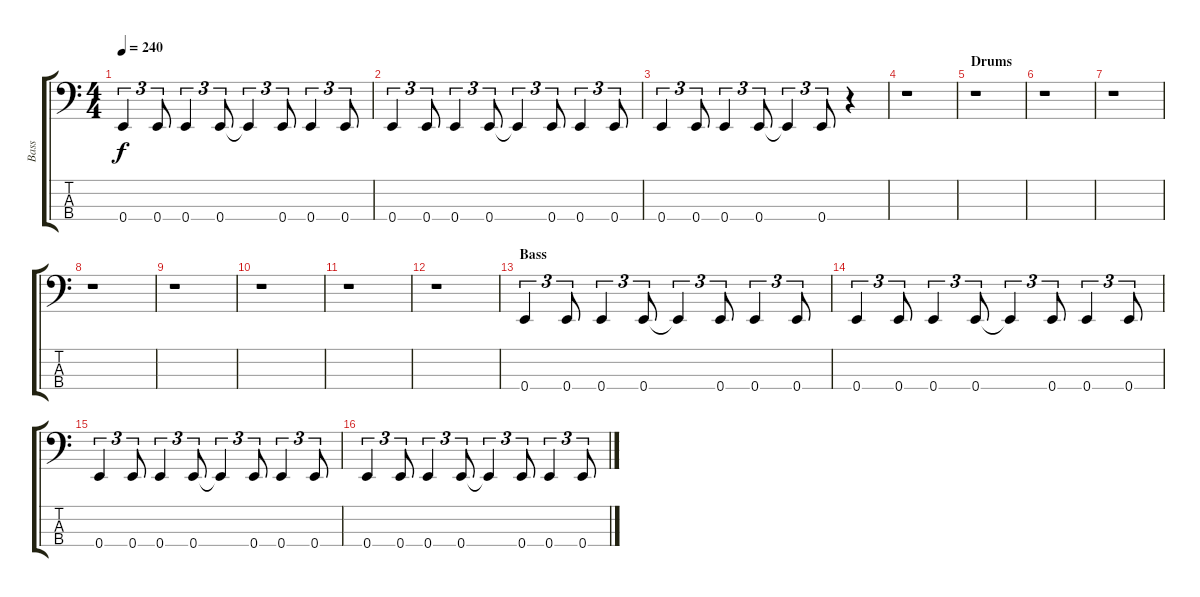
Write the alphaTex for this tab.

\track ("Bass" "Bass") {instrument electricbassfinger}
\staff {score tabs}
\tuning (G2 D2 A1 E1) {hide}
\ts (4 4)
\tempo 240
\clef f4
\ks c
0.4.4{tu (3 2) dy f} 0.4.8{tu (3 2)} 0.4.4{tu (3 2)} 0.4.8{tu (3 2)} 0.4{t}.4{tu (3 2)} 0.4.8{tu (3 2)} 0.4.4{tu (3 2)} 0.4.8{tu (3 2)} |
0.4.4{tu (3 2)} 0.4.8{tu (3 2)} 0.4.4{tu (3 2)} 0.4.8{tu (3 2)} 0.4{t}.4{tu (3 2)} 0.4.8{tu (3 2)} 0.4.4{tu (3 2)} 0.4.8{tu (3 2)} |
0.4.4{tu (3 2)} 0.4.8{tu (3 2)} 0.4.4{tu (3 2)} 0.4.8{tu (3 2)} 0.4{t}.4{tu (3 2)} 0.4.8{tu (3 2)} r.4 |
r.1 |
\section ("" "Drums")
r.1 |
r.1 |
r.1 |
r.1 |
r.1 |
r.1 |
r.1 |
r.1 |
\section ("" "Bass")
0.4.4{tu (3 2)} 0.4.8{tu (3 2)} 0.4.4{tu (3 2)} 0.4.8{tu (3 2)} 0.4{t}.4{tu (3 2)} 0.4.8{tu (3 2)} 0.4.4{tu (3 2)} 0.4.8{tu (3 2)} |
0.4.4{tu (3 2)} 0.4.8{tu (3 2)} 0.4.4{tu (3 2)} 0.4.8{tu (3 2)} 0.4{t}.4{tu (3 2)} 0.4.8{tu (3 2)} 0.4.4{tu (3 2)} 0.4.8{tu (3 2)} |
0.4.4{tu (3 2)} 0.4.8{tu (3 2)} 0.4.4{tu (3 2)} 0.4.8{tu (3 2)} 0.4{t}.4{tu (3 2)} 0.4.8{tu (3 2)} 0.4.4{tu (3 2)} 0.4.8{tu (3 2)} |
0.4.4{tu (3 2)} 0.4.8{tu (3 2)} 0.4.4{tu (3 2)} 0.4.8{tu (3 2)} 0.4{t}.4{tu (3 2)} 0.4.8{tu (3 2)} 0.4.4{tu (3 2)} 0.4.8{tu (3 2)}
